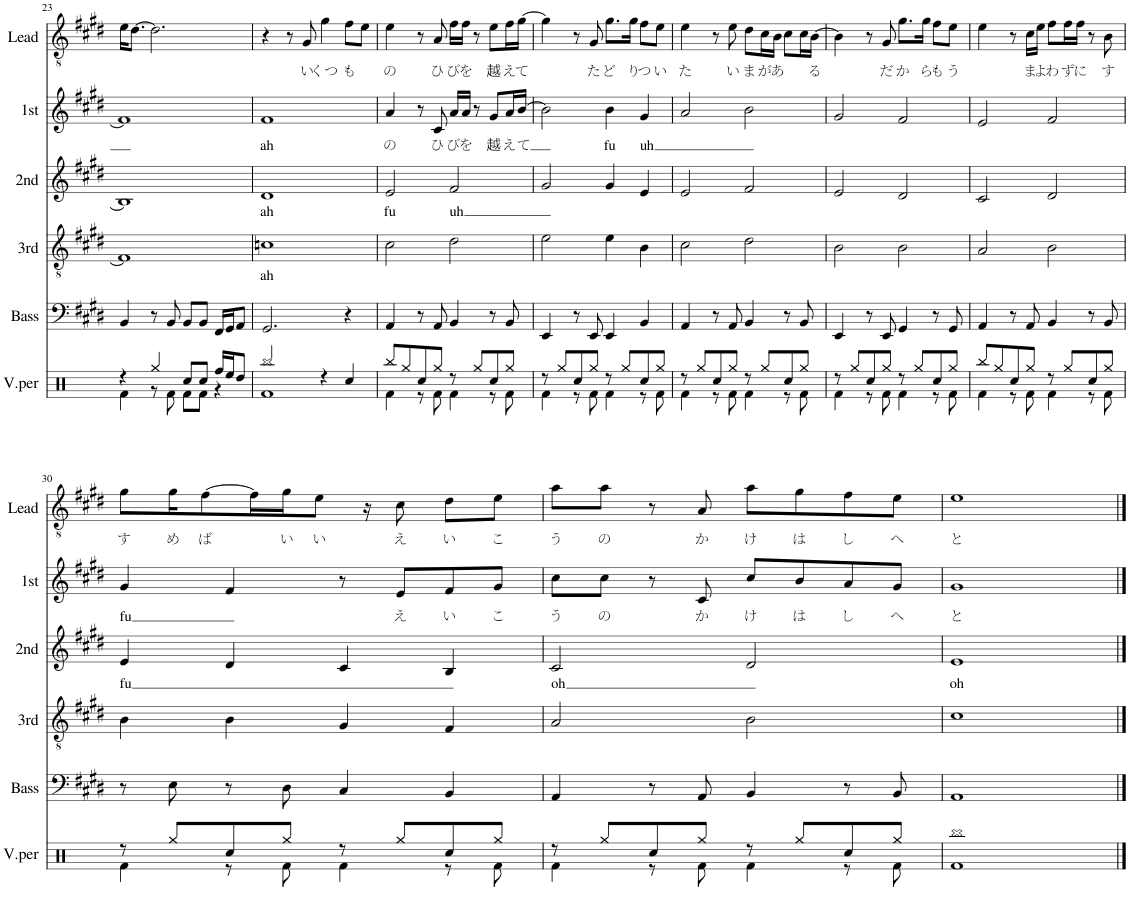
**kern	**kern	**kern	**text	**kern	**text	**kern	**text	**kern	**text
*part6	*part5	*part4	*part4	*part3	*part3	*part2	*part2	*part1	*part1
*staff6	*staff5	*staff4	*staff4	*staff3	*staff3	*staff2	*staff2	*staff1	*staff1
*I"V.per	*I"Bass	*I"3rd	*	*I"2nd	*	*I"1st	*	*I"Lead	*
*I'V.per	*I'Bass	*I'3rd	*	*I'2nd	*	*I'1st	*	*I'Lead	*
!!LO:PB:g=z
*clefX	*clefF4	*clefGv2	*	*clefG2	*	*clefG2	*	*clefGv2	*
*k[]	*k[f#c#g#d#]	*k[f#c#g#d#]	*	*k[f#c#g#d#]	*	*k[f#c#g#d#]	*	*k[f#c#g#d#]	*
*M4/4	*M4/4	*M4/4	*	*M4/4	*	*M4/4	*	*M4/4	*
=23	=23	=23	=23	=23	=23	=23	=23	=23	=23
*^	*	*	*	*	*	*	*	*	*
4r	4Rf\	4BB/	1F#]	.	1B]	.	1f#]	.	16e\KL	.
.	.	.	.	.	.	.	.	.	[8.d#\J	.
4Rgg/	8r	8r	.	.	.	.	.	.	2.d#\]	.
.	8Rf\	8BB/	.	.	.	.	.	.	.	.
8Rcc/L	8Rf\L	8BB/L	.	.	.	.	.	.	.	.
8Rcc/J	8Rf\J	8BB/J	.	.	.	.	.	.	.	.
16Rff/LL	4r	16FF#/LL	.	.	.	.	.	.	.	.
16Ree/J	.	16GG#/J	.	.	.	.	.	.	.	.
8Rdd/J	.	8AA/J	.	.	.	.	.	.	.	.
=24	=24	=24	=24	=24	=24	=24	=24	=24	=24	=24
!	!	!	!	!LO:LY:b	!	!LO:LY:b	!	!LO:LY:b	!	!
2Rbb/	1Rf	2.GG#/	1cn	ah	1d#	ah	1f#	ah	4r	.
.	.	.	.	.	.	.	.	.	8r	.
!	!	!	!	!	!	!	!	!	!	!LO:LY:b
.	.	.	.	.	.	.	.	.	8G#/	い
!	!	!	!	!	!	!	!	!	!	!LO:LY:b
4r	.	.	.	.	.	.	.	.	4g#\	くつ
!	!	!	!	!	!	!	!	!	!	!LO:LY:b
4Rcc/	.	4r	.	.	.	.	.	.	8f#\L	も
.	.	.	.	.	.	.	.	.	8e\J	.
=25	=25	=25	=25	=25	=25	=25	=25	=25	=25	=25
!	!	!	!	!	!	!LO:LY:b	!	!LO:LY:b	!	!LO:LY:b
8Rbb/L	4Rf\	4AA/	2c#\	.	2e/	fu	4a/	の	4e\	の
8Rgg/	.	.	.	.	.	.	.	.	.	.
8Rcc/	8r	8r	.	.	.	.	8r	.	8r	.
!	!	!	!	!	!	!	!	!LO:LY:b	!	!LO:LY:b
8Rgg/J	8Rf\	8AA/	.	.	.	.	8c#/	ひ	8A/	ひ
!	!	!	!	!	!	!LO:LY:b	!	!LO:LY:b	!	!LO:LY:b
8r	4Rf\	4BB/	2d#\	.	2f#/	uh	16a/LL	び	16f#\LL	び
!	!	!	!	!	!	!	!	!LO:LY:b	!	!LO:LY:b
.	.	.	.	.	.	.	16a/JJ	を	16f#\JJ	を
8Rgg/L	.	.	.	.	.	.	8r	.	8r	.
!	!	!	!	!	!	!	!	!LO:LY:b	!	!LO:LY:b
8Rcc/	8r	8r	.	.	.	.	8g#/L	越	8e\L	越
!	!	!	!	!	!	!	!	!LO:LY:b	!	!LO:LY:b
8Rgg/J	8Rf\	8BB/	.	.	.	.	16a/L	え	16f#\L	え
!	!	!	!	!	!	!	!	!LO:LY:b	!	!LO:LY:b
.	.	.	.	.	.	.	[16b/JJ	て	[16g#\JJ	て
=26	=26	=26	=26	=26	=26	=26	=26	=26	=26	=26
8r	4Rf\	4EE/	2e\	.	2g#/	.	2b\]	.	4g#\]	.
8Rgg/L	.	.	.	.	.	.	.	.	.	.
8Rcc/	8r	8r	.	.	.	.	.	.	8r	.
!	!	!	!	!	!	!	!	!	!	!LO:LY:b
8Rgg/J	8Rf\	8EE/	.	.	.	.	.	.	8G#/	た
!	!	!	!	!	!	!	!	!LO:LY:b	!	!LO:LY:b
8r	4Rf\	4EE/	4e\	.	4g#/	.	4b\	fu	8.g#\L	ど
8Rgg/L	.	.	.	.	.	.	.	.	.	.
!	!	!	!	!	!	!	!	!	!	!LO:LY:b
.	.	.	.	.	.	.	.	.	16g#\Jk	り
!	!	!	!	!	!	!	!	!LO:LY:b	!	!LO:LY:b
8Rcc/	8r	4BB/	4B\	.	4e/	.	4g#/	uh	8f#\L	つ
!	!	!	!	!	!	!	!	!	!	!LO:LY:b
8Rgg/J	8Rf\	.	.	.	.	.	.	.	8e\J	い
=27	=27	=27	=27	=27	=27	=27	=27	=27	=27	=27
!	!	!	!	!	!	!	!	!	!	!LO:LY:b
8r	4Rf\	4AA/	2c#\	.	2e/	.	2a/	.	4e\	た
8Rgg/L	.	.	.	.	.	.	.	.	.	.
8Rcc/	8r	8r	.	.	.	.	.	.	8r	.
!	!	!	!	!	!	!	!	!	!	!LO:LY:b
8Rgg/J	8Rf\	8AA/	.	.	.	.	.	.	8e\	い
!	!	!	!	!	!	!	!	!	!	!LO:LY:b
8r	4Rf\	4BB/	2d#\	.	2f#/	.	2b\	.	8d#\L	ま
!	!	!	!	!	!	!	!	!	!	!LO:LY:b
8Rgg/L	.	.	.	.	.	.	.	.	16c#\L	が
!	!	!	!	!	!	!	!	!	!	!LO:LY:b
.	.	.	.	.	.	.	.	.	16B\JJ	あ
8Rcc/	8r	8r	.	.	.	.	.	.	8c#\L	.
8Rgg/J	8Rf\	8BB/	.	.	.	.	.	.	16c#\L	.
!	!	!	!	!	!	!	!	!	!	!LO:LY:b
.	.	.	.	.	.	.	.	.	[16B\JJ	る
=28	=28	=28	=28	=28	=28	=28	=28	=28	=28	=28
8r	4Rf\	4EE/	2B\	.	2e/	.	2g#/	.	4B\]	.
8Rgg/L	.	.	.	.	.	.	.	.	.	.
8Rcc/	8r	8r	.	.	.	.	.	.	8r	.
!	!	!	!	!	!	!	!	!	!	!LO:LY:b
8Rgg/J	8Rf\	8EE/	.	.	.	.	.	.	8G#/	だ
!	!	!	!	!	!	!	!	!	!	!LO:LY:b
8r	4Rf\	4GG#/	2B\	.	2d#/	.	2f#/	.	8.g#\L	か
8Rgg/L	.	.	.	.	.	.	.	.	.	.
!	!	!	!	!	!	!	!	!	!	!LO:LY:b
.	.	.	.	.	.	.	.	.	16g#\Jk	ら
!	!	!	!	!	!	!	!	!	!	!LO:LY:b
8Rcc/	8r	8r	.	.	.	.	.	.	8f#\L	も
!	!	!	!	!	!	!	!	!	!	!LO:LY:b
8Rgg/J	8Rf\	8GG#/	.	.	.	.	.	.	8e\J	う
=29	=29	=29	=29	=29	=29	=29	=29	=29	=29	=29
8Rbb/L	4Rf\	4AA/	2A/	.	2c#/	.	2e/	.	4e\	.
8Rgg/	.	.	.	.	.	.	.	.	.	.
8Rcc/	8r	8r	.	.	.	.	.	.	8r	.
!	!	!	!	!	!	!	!	!	!	!LO:LY:b
8Rgg/J	8Rf\	8AA/	.	.	.	.	.	.	16c#\LL	ま
!	!	!	!	!	!	!	!	!	!	!LO:LY:b
.	.	.	.	.	.	.	.	.	16e\JJ	よ
!	!	!	!	!	!	!	!	!	!	!LO:LY:b
8r	4Rf\	4BB/	2B\	.	2d#/	.	2f#/	.	8f#\L	わ
!	!	!	!	!	!	!	!	!	!	!LO:LY:b
8Rgg/L	.	.	.	.	.	.	.	.	16f#\L	ず
!	!	!	!	!	!	!	!	!	!	!LO:LY:b
.	.	.	.	.	.	.	.	.	16f#\JJ	に
8Rcc/	8r	8r	.	.	.	.	.	.	8r	.
!	!	!	!	!	!	!	!	!	!	!LO:LY:b
8Rgg/J	8Rf\	8BB/	.	.	.	.	.	.	8B\	す
!!LO:LB:g=z
=30	=30	=30	=30	=30	=30	=30	=30	=30	=30	=30
!	!	!	!	!	!	!LO:LY:b	!	!LO:LY:b	!	!LO:LY:b
8r	4Rf\	8r	4B\	.	4e/	fu	4g#/	fu	8g#\L	す
!	!	!	!	!	!	!	!	!	!	!LO:LY:b
8Rgg/L	.	8E\	.	.	.	.	.	.	16g#\K	め
!	!	!	!	!	!	!	!	!	!	!LO:LY:b
.	.	.	.	.	.	.	.	.	[8f#\	ば
8Rcc/	8r	8r	4B\	.	4d#/	.	4f#/	.	.	.
.	.	.	.	.	.	.	.	.	16f#\L]	.
!	!	!	!	!	!	!	!	!	!	!LO:LY:b
8Rgg/J	8Rf\	8D#\	.	.	.	.	.	.	16g#\J	い
!	!	!	!	!	!	!	!	!	!	!LO:LY:b
.	.	.	.	.	.	.	.	.	8e\J	い
8r	4Rf\	4C#/	4G#/	.	4c#/	.	8r	.	.	.
.	.	.	.	.	.	.	.	.	16r	.
!	!	!	!	!	!	!	!	!LO:LY:b	!	!LO:LY:b
8Rgg/L	.	.	.	.	.	.	8e/L	え	8c#\	え
!	!	!	!	!	!	!	!	!LO:LY:b	!	!LO:LY:b
8Rcc/	8r	4BB/	4F#/	.	4B/	.	8f#/	い	8d#\L	い
!	!	!	!	!	!	!	!	!LO:LY:b	!	!LO:LY:b
8Rgg/J	8Rf\	.	.	.	.	.	8g#/J	こ	8e\J	こ
=31	=31	=31	=31	=31	=31	=31	=31	=31	=31	=31
!	!	!	!	!	!	!LO:LY:b	!	!LO:LY:b	!	!LO:LY:b
8r	4Rf\	4AA/	2A/	.	2c#/	oh	8cc#\L	う	8a\L	う
!	!	!	!	!	!	!	!	!LO:LY:b	!	!LO:LY:b
8Rgg/L	.	.	.	.	.	.	8cc#\J	の	8a\J	の
8Rcc/	8r	8r	.	.	.	.	8r	.	8r	.
!	!	!	!	!	!	!	!	!LO:LY:b	!	!LO:LY:b
8Rgg/J	8Rf\	8AA/	.	.	.	.	8c#/	か	8A/	か
!	!	!	!	!	!	!	!	!LO:LY:b	!	!LO:LY:b
8r	4Rf\	4BB/	2B\	.	2d#/	.	8cc#/L	け	8a\L	け
!	!	!	!	!	!	!	!	!LO:LY:b	!	!LO:LY:b
8Rgg/L	.	.	.	.	.	.	8b/	は	8g#\	は
!	!	!	!	!	!	!	!	!LO:LY:b	!	!LO:LY:b
8Rcc/	8r	8r	.	.	.	.	8a/	し	8f#\	し
!	!	!	!	!	!	!	!	!LO:LY:b	!	!LO:LY:b
8Rgg/J	8Rf\	8BB/	.	.	.	.	8g#/J	へ	8e\J	へ
=32	=32	=32	=32	=32	=32	=32	=32	=32	=32	=32
!	!	!	!	!	!	!LO:LY:b	!	!LO:LY:b	!	!LO:LY:b
1Rbb	1Rf	1AA	1c#	.	1e	oh	1g#	と	1e	と
*v	*v	*	*	*	*	*	*	*	*	*
==	==	==	==	==	==	==	==	==	==
*-	*-	*-	*-	*-	*-	*-	*-	*-	*-
